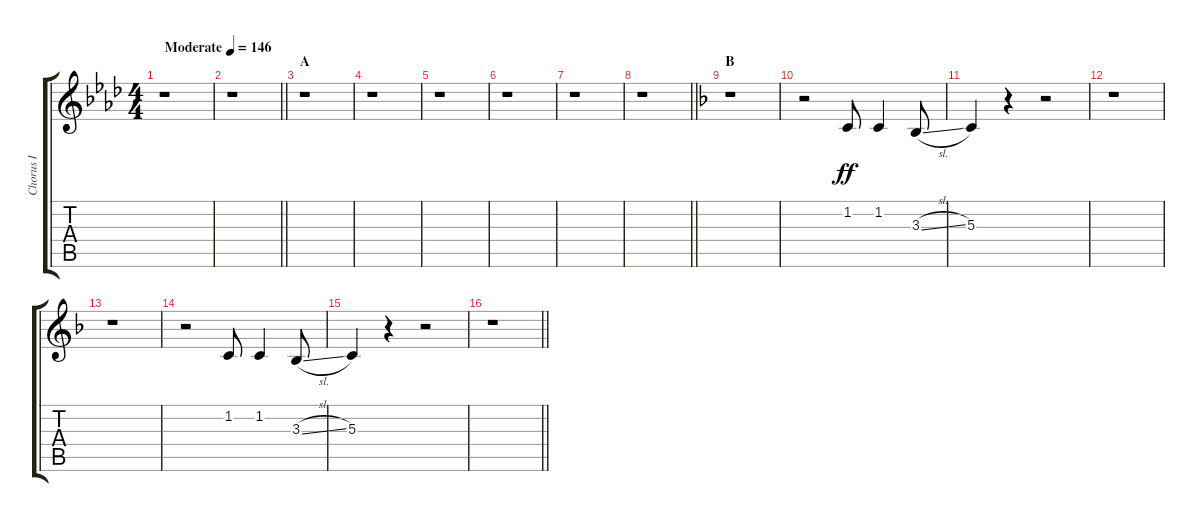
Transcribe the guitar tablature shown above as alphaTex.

\track ("Chorus I" "Chorus I") {instrument voiceoohs}
\staff {score tabs}
\tuning (E4 B3 G3 D3 A2 E2) {hide}
\ts (4 4)
\tempo (146 "Moderate")
\clef g2
\ks ab
r.1{dy ff instrument voiceoohs} |
\barLineRight lightlight
r.1 |
\section ("" "A")
r.1 |
r.1 |
r.1 |
r.1 |
r.1 |
\barLineRight lightlight
r.1 |
\section ("" "B")
\ks f
r.1 |
r.2 1.2.8 1.2.4 3.3{sl}.8 |
5.3.4 r.4 r.2 |
r.1 |
r.1 |
r.2 1.2.8 1.2.4 3.3{sl}.8 |
5.3.4 r.4 r.2 |
\barLineRight lightlight
r.1
